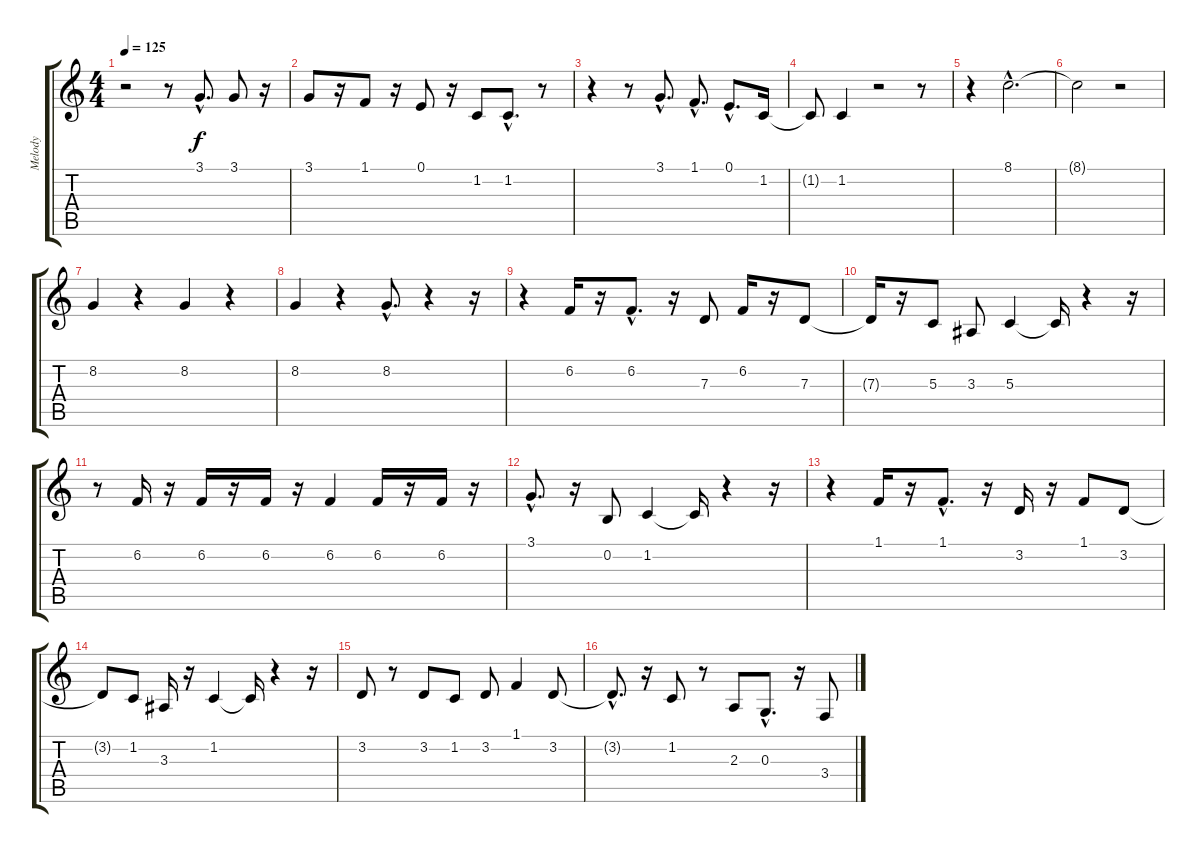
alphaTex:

\track ("Melody" "Melody") {instrument altosax}
\staff {score tabs}
\tuning (E4 B3 G3 D3 A2 E2) {hide}
\ts (4 4)
\tempo 125
\clef g2
\ks c
r.2{dy f} r.8 3.1{hac}.8{d} 3.1.8 r.16 |
3.1.8 r.16 1.1.8 r.16 0.1.8 r.16 1.2.8 1.2{hac}.8{d} r.8 |
r.4 r.8 3.1{hac}.8{d} 1.1{hac}.8{d} 0.1{hac}.8{d} 1.2.16 |
1.2{t}.8 1.2.4 r.2 r.8 |
r.4 8.1{hac}.2{d} |
8.1{t}.2 r.2 |
8.2.4 r.4 8.2.4 r.4 |
8.2.4 r.4 8.2{hac}.8{d} r.4 r.16 |
r.4 6.2.16 r.16 6.2{hac}.8{d} r.16 7.3.8 6.2.16 r.16 7.3.8 |
7.3{t}.16 r.16 5.3.8 3.3.8 5.3.4 5.3{t}.16 r.4 r.16 |
r.8 6.2.16 r.16 6.2.16 r.16 6.2.16 r.16 6.2.4 6.2.16 r.16 6.2.16 r.16 |
3.1{hac}.8{d} r.16 0.2.8 1.2.4 1.2{t}.16 r.4 r.16 |
r.4 1.1.16 r.16 1.1{hac}.8{d} r.16 3.2.16 r.16 1.1.8 3.2.8 |
3.2{t}.8 1.2.8 3.3.16 r.16 1.2.4 1.2{t}.16 r.4 r.16 |
3.2.8 r.8 3.2.8 1.2.8 3.2.8 1.1.4 3.2.8 |
3.2{hac t}.8{d} r.16 1.2.8 r.8 2.3.8 0.3{hac}.8{d} r.16 3.4.8
